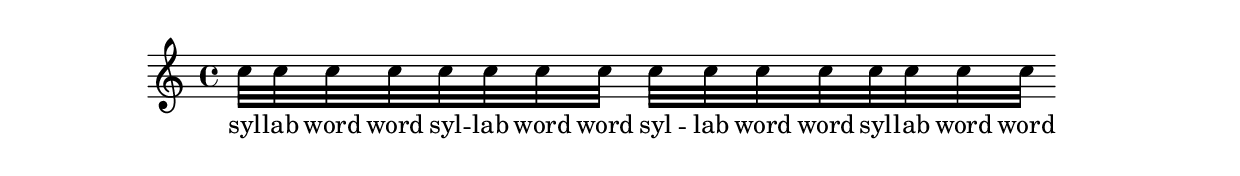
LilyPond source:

%% Do not edit this file; it is automatically
%% generated from LSR http://lsr.dsi.unimi.it
%% This file is in the public domain.
\version "2.13.39"

\header {
  lsrtags = "vocal-music"

%% Translation of GIT committish: 5160eccb26cee0bfd802d844233e4a8d795a1e94
  texidoces = "

Si LilyPond no cree que haya sitio suficiente para un guión separador
de sílabas, lo omitirá.  Se puede sobreescribir este comportamiento
con la propiedad @code{minimum-distance} de @code{LyricHyphen}.

"
  doctitlees = "Forzar la visibilidad de los guiones separadores de sílabas"



  texidoc = "
If LilyPond does not think there is space for a hyphen, it will be
omitted.  The behaviour can be overridden with the
@code{minimum-distance} property of @code{LyricHyphen}.

"
  doctitle = "Forcing hyphens to be shown"
} % begin verbatim

\relative c'' {
  c32 c c c
  c32 c c c
  c32 c c c
  c32 c c c
}
\addlyrics {
  syl -- lab word word
  \override LyricHyphen #'minimum-distance = #1.0
  syl -- lab word word
  \override LyricHyphen #'minimum-distance = #2.0
  syl -- lab word word
  \revert LyricHyphen #'minimum-distance
  syl -- lab word word
}
